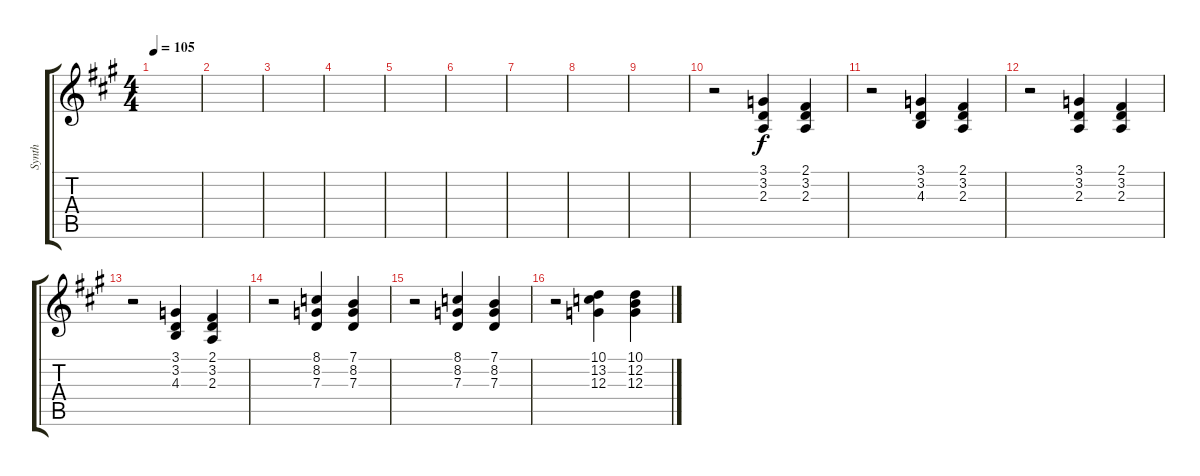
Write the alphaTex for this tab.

\track ("Synth" "Synth") {instrument synthbrass2}
\staff {score tabs}
\tuning (E4 B3 G3 D3 A2 E2) {hide}
\ts (4 4)
\tempo 105
\clef g2
\ks a
|
|
|
|
|
|
|
|
|
r.2 (3.1 3.2 2.3).4 (2.1 3.2 2.3).4 |
r.2 (3.1 3.2 4.3).4 (2.1 3.2 2.3).4 |
r.2 (3.1 3.2 2.3).4 (2.1 3.2 2.3).4 |
r.2 (3.1 3.2 4.3).4 (2.1 3.2 2.3).4 |
r.2 (8.1 8.2 7.3).4 (7.1 8.2 7.3).4 |
r.2 (8.1 8.2 7.3).4 (7.1 8.2 7.3).4 |
r.2 (10.1 13.2 12.3).4 (10.1 12.2 12.3).4
